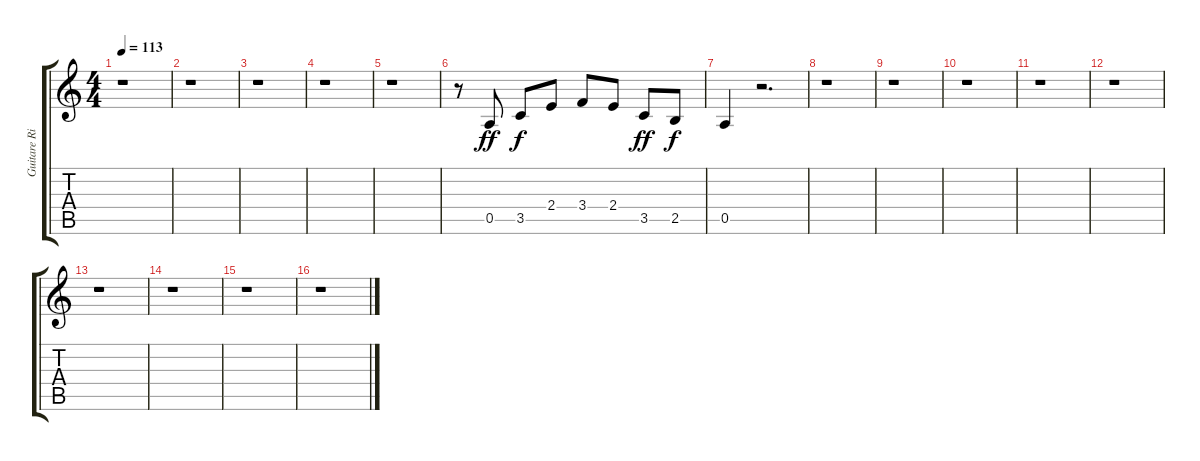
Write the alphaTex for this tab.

\track ("Guitare Riff 1" "Guitare Ri") {instrument electricguitarmuted}
\staff {score tabs}
\tuning (E4 B3 G3 D3 A2 E2) {hide}
\ts (4 4)
\tempo 113
\clef g2
\ks c
r.1{dy ff} |
r.1 |
r.1 |
r.1 |
r.1 |
r.8 0.5.8 3.5.8{dy f} 2.4.8 3.4.8 2.4.8 3.5.8{dy ff} 2.5.8{dy f} |
0.5.4 r.2{d} |
r.1 |
r.1 |
r.1 |
r.1 |
r.1 |
r.1 |
r.1 |
r.1 |
r.1
